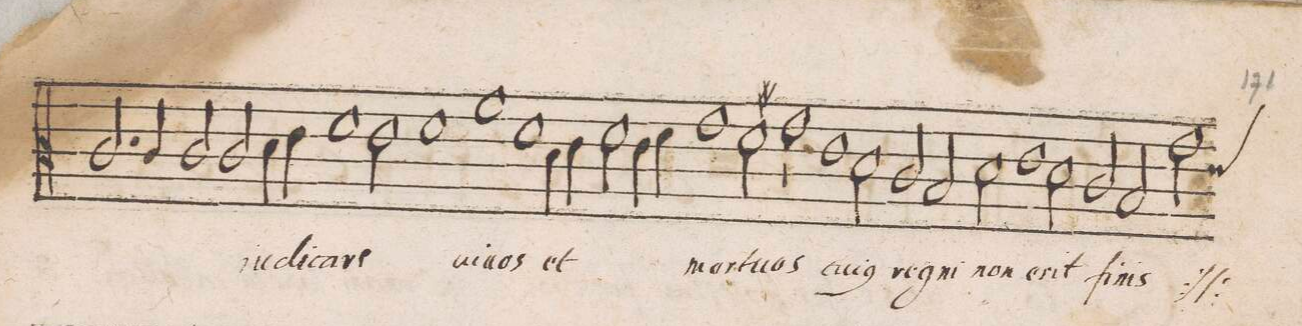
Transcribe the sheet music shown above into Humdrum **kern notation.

**kern	**text
*I"CANTVS	*
*clefC3	*
*k[]	*
*met(C|)	*
*M2/1	*
2.c/	gl(o-
4c/	-ri)-
2c/	-a
*	*Xij
2c/	iu-
=122-	=122-
4d\	.
4e\	-di-
1f	-ca-
2e\	-re
=123-	=123-
1f	.
1a	ui-
=124-	=124-
1f	-uos
4d\	et
4e\	.
2f\	.
=125-	=125-
4e\	.
4f\	.
1g	mor-
2f#X\	-tu-
=126-	=126-
2g\	-os
1e	cu-
2d\	-i(us)
=127-	=127-
2c/	re-
2B/	-gni
2d\	non
1e\	e -
=128-	=128-
2d\	-rit
2c/	fi-
2B/	-nis
=129-	=129-
*	*ij
*custos:e	*
2g\	non
*-	*-
